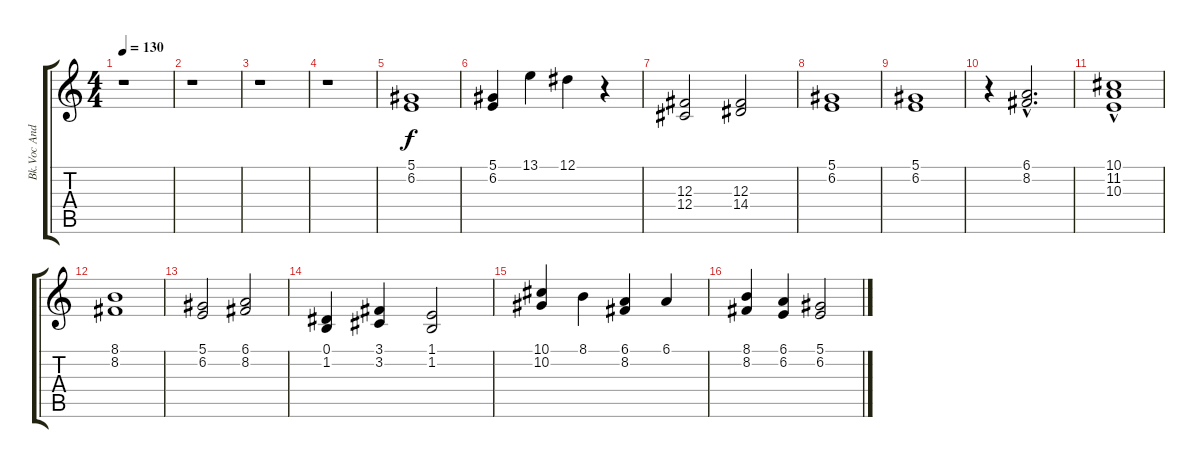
\track ("Bk.Voc And Keys " "Bk.Voc And") {instrument choiraahs}
\staff {score tabs}
\tuning (Eb4 Bb3 Gb3 Db3 Ab2 Eb2) {hide}
\ts (4 4)
\tempo 130
\clef g2
\ks c
r.1{dy f} |
r.1 |
r.1 |
r.1 |
(5.1 6.2).1 |
(5.1 6.2).4 13.1.4 12.1.4 r.4 |
(12.3 12.4).2 (12.3 14.4).2 |
(5.1 6.2).1 |
(5.1 6.2).1 |
r.4 (6.1{hac} 8.2{hac}).2{d} |
(10.1{hac} 11.2 10.3).1 |
(8.1 8.2).1 |
(5.1 6.2).2 (6.1 8.2).2 |
(0.1 1.2).4 (3.1 3.2).4 (1.1 1.2).2 |
(10.1 10.2).4 8.1.4 (6.1 8.2).4 6.1.4 |
(8.1 8.2).4 (6.1 6.2).4 (5.1 6.2).2
